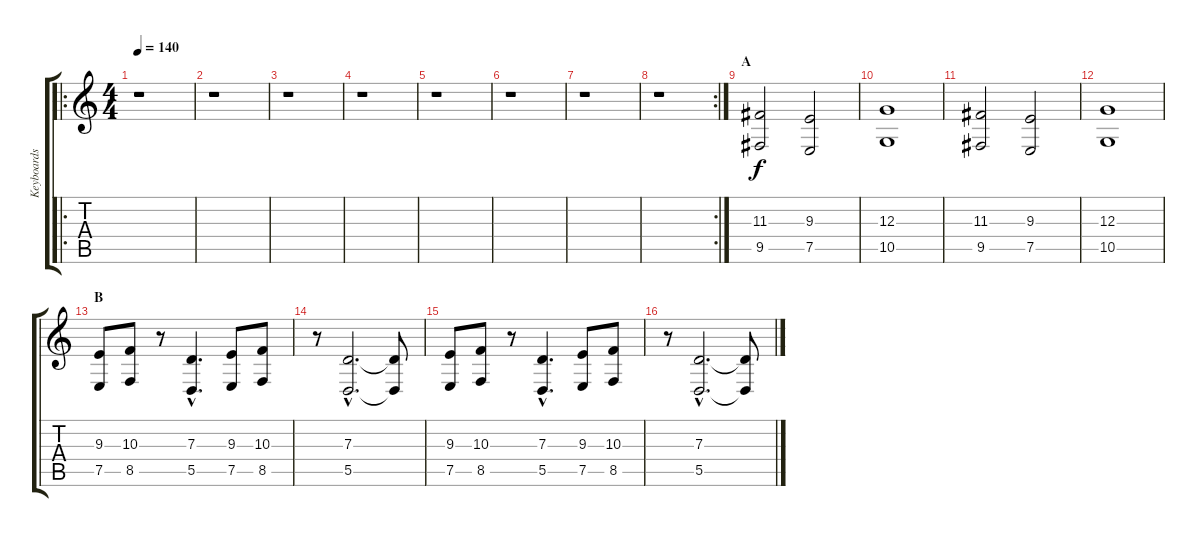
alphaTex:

\track ("Keyboards" "Keyboards") {instrument stringensemble1}
\staff {score tabs}
\tuning (E4 B3 G3 D3 A2 E2) {hide}
\ro
\ts (4 4)
\tempo 140
\clef g2
\ks c
r.1{dy f instrument stringensemble1} |
r.1 |
r.1 |
r.1 |
r.1 |
r.1 |
r.1 |
\rc 2
r.1 |
\section ("" "A")
(11.3 9.5).2 (9.3 7.5).2 |
(12.3 10.5).1 |
(11.3 9.5).2 (9.3 7.5).2 |
(12.3 10.5).1 |
\section ("" "B")
(9.3 7.5).8 (10.3 8.5).8 r.8 (7.3{hac} 5.5{hac}).4{d} (9.3 7.5).8 (10.3 8.5).8 |
r.8 (7.3{hac} 5.5{hac}).2{d} (7.3{t} 5.5{t}).8 |
(9.3 7.5).8 (10.3 8.5).8 r.8 (7.3{hac} 5.5{hac}).4{d} (9.3 7.5).8 (10.3 8.5).8 |
r.8 (7.3{hac} 5.5{hac}).2{d} (7.3{t} 5.5{t}).8
